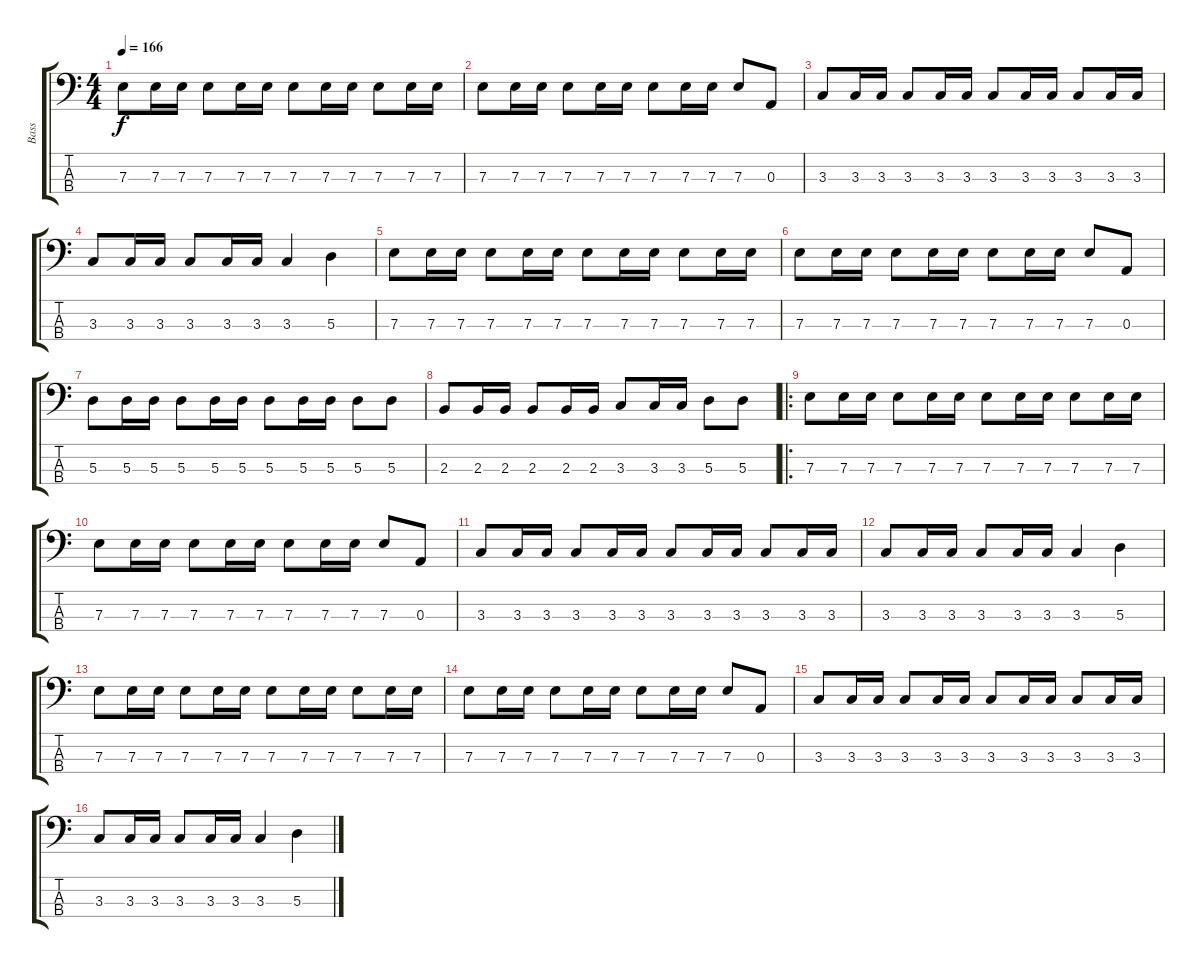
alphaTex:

\track ("Bass" "Bass") {instrument electricbassfinger}
\staff {score tabs}
\tuning (G2 D2 A1 E1) {hide}
\ts (4 4)
\tempo 166
\clef f4
\ks c
7.3.8{dy f} 7.3.16 7.3.16 7.3.8 7.3.16 7.3.16 7.3.8 7.3.16 7.3.16 7.3.8 7.3.16 7.3.16 |
7.3.8 7.3.16 7.3.16 7.3.8 7.3.16 7.3.16 7.3.8 7.3.16 7.3.16 7.3.8 0.3.8 |
3.3.8 3.3.16 3.3.16 3.3.8 3.3.16 3.3.16 3.3.8 3.3.16 3.3.16 3.3.8 3.3.16 3.3.16 |
3.3.8 3.3.16 3.3.16 3.3.8 3.3.16 3.3.16 3.3.4 5.3.4 |
7.3.8 7.3.16 7.3.16 7.3.8 7.3.16 7.3.16 7.3.8 7.3.16 7.3.16 7.3.8 7.3.16 7.3.16 |
7.3.8 7.3.16 7.3.16 7.3.8 7.3.16 7.3.16 7.3.8 7.3.16 7.3.16 7.3.8 0.3.8 |
5.3.8 5.3.16 5.3.16 5.3.8 5.3.16 5.3.16 5.3.8 5.3.16 5.3.16 5.3.8 5.3.8 |
2.3.8 2.3.16 2.3.16 2.3.8 2.3.16 2.3.16 3.3.8 3.3.16 3.3.16 5.3.8 5.3.8 |
\ro
7.3.8 7.3.16 7.3.16 7.3.8 7.3.16 7.3.16 7.3.8 7.3.16 7.3.16 7.3.8 7.3.16 7.3.16 |
7.3.8 7.3.16 7.3.16 7.3.8 7.3.16 7.3.16 7.3.8 7.3.16 7.3.16 7.3.8 0.3.8 |
3.3.8 3.3.16 3.3.16 3.3.8 3.3.16 3.3.16 3.3.8 3.3.16 3.3.16 3.3.8 3.3.16 3.3.16 |
3.3.8 3.3.16 3.3.16 3.3.8 3.3.16 3.3.16 3.3.4 5.3.4 |
7.3.8 7.3.16 7.3.16 7.3.8 7.3.16 7.3.16 7.3.8 7.3.16 7.3.16 7.3.8 7.3.16 7.3.16 |
7.3.8 7.3.16 7.3.16 7.3.8 7.3.16 7.3.16 7.3.8 7.3.16 7.3.16 7.3.8 0.3.8 |
3.3.8 3.3.16 3.3.16 3.3.8 3.3.16 3.3.16 3.3.8 3.3.16 3.3.16 3.3.8 3.3.16 3.3.16 |
3.3.8 3.3.16 3.3.16 3.3.8 3.3.16 3.3.16 3.3.4 5.3.4
